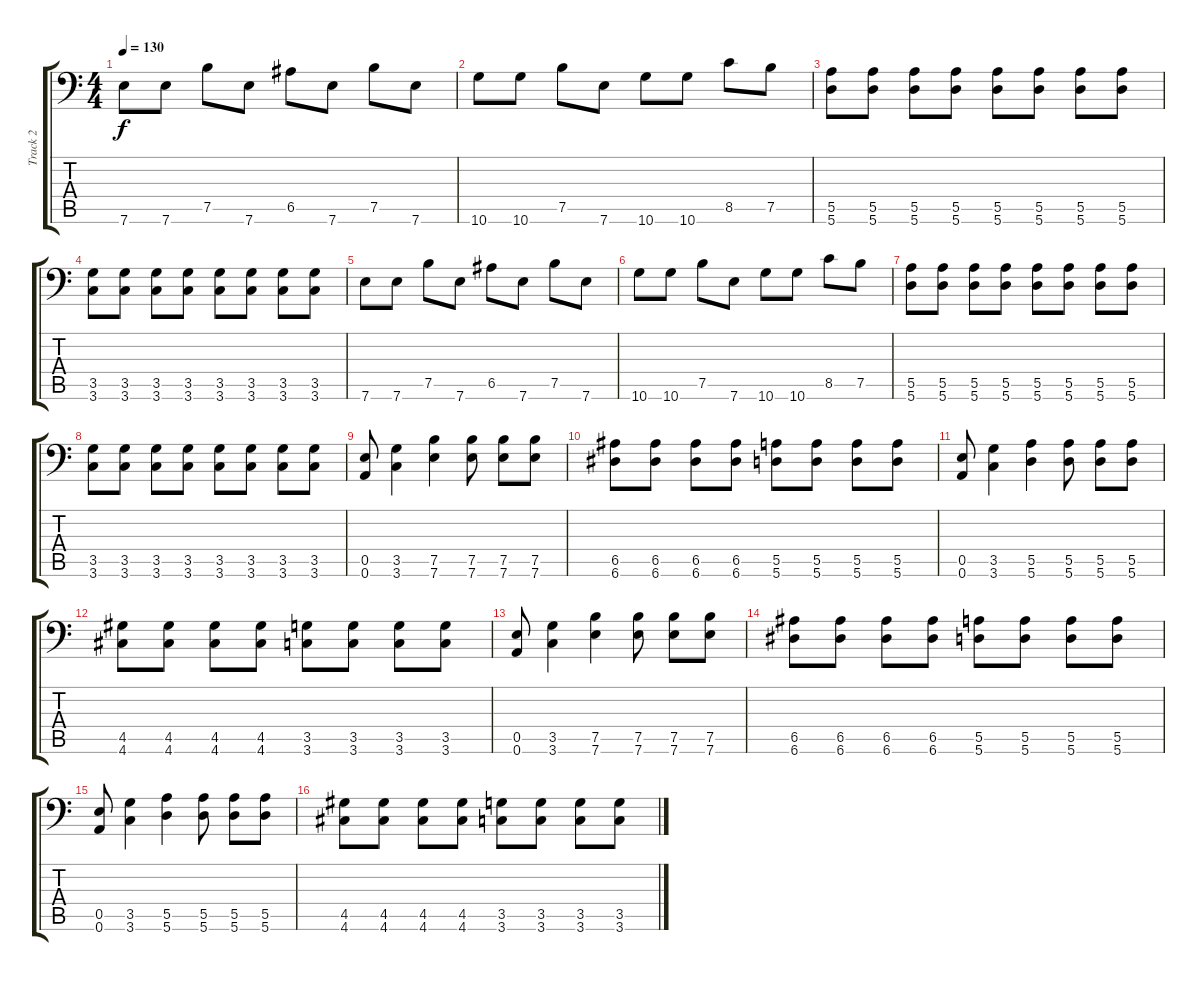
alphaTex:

\track ("Track 2" "Track 2") {instrument distortionguitar}
\staff {score tabs}
\tuning (B3 Gb3 D3 A2 E2 A1) {hide}
\ts (4 4)
\tempo 130
\clef f4
\ks c
7.6.8{dy f} 7.6.8 7.5.8 7.6.8 6.5.8 7.6.8 7.5.8 7.6.8 |
10.6.8 10.6.8 7.5.8 7.6.8 10.6.8 10.6.8 8.5.8 7.5.8 |
(5.5 5.6).8 (5.5 5.6).8 (5.5 5.6).8 (5.5 5.6).8 (5.5 5.6).8 (5.5 5.6).8 (5.5 5.6).8 (5.5 5.6).8 |
(3.5 3.6).8 (3.5 3.6).8 (3.5 3.6).8 (3.5 3.6).8 (3.5 3.6).8 (3.5 3.6).8 (3.5 3.6).8 (3.5 3.6).8 |
7.6.8 7.6.8 7.5.8 7.6.8 6.5.8 7.6.8 7.5.8 7.6.8 |
10.6.8 10.6.8 7.5.8 7.6.8 10.6.8 10.6.8 8.5.8 7.5.8 |
(5.5 5.6).8 (5.5 5.6).8 (5.5 5.6).8 (5.5 5.6).8 (5.5 5.6).8 (5.5 5.6).8 (5.5 5.6).8 (5.5 5.6).8 |
(3.5 3.6).8 (3.5 3.6).8 (3.5 3.6).8 (3.5 3.6).8 (3.5 3.6).8 (3.5 3.6).8 (3.5 3.6).8 (3.5 3.6).8 |
(0.5 0.6).8 (3.5 3.6).4 (7.5 7.6).4 (7.5 7.6).8 (7.5 7.6).8 (7.5 7.6).8 |
(6.5 6.6).8 (6.5 6.6).8 (6.5 6.6).8 (6.5 6.6).8 (5.5 5.6).8 (5.5 5.6).8 (5.5 5.6).8 (5.5 5.6).8 |
(0.5 0.6).8 (3.5 3.6).4 (5.5 5.6).4 (5.5 5.6).8 (5.5 5.6).8 (5.5 5.6).8 |
(4.5 4.6).8 (4.5 4.6).8 (4.5 4.6).8 (4.5 4.6).8 (3.5 3.6).8 (3.5 3.6).8 (3.5 3.6).8 (3.5 3.6).8 |
(0.5 0.6).8 (3.5 3.6).4 (7.5 7.6).4 (7.5 7.6).8 (7.5 7.6).8 (7.5 7.6).8 |
(6.5 6.6).8 (6.5 6.6).8 (6.5 6.6).8 (6.5 6.6).8 (5.5 5.6).8 (5.5 5.6).8 (5.5 5.6).8 (5.5 5.6).8 |
(0.5 0.6).8 (3.5 3.6).4 (5.5 5.6).4 (5.5 5.6).8 (5.5 5.6).8 (5.5 5.6).8 |
(4.5 4.6).8 (4.5 4.6).8 (4.5 4.6).8 (4.5 4.6).8 (3.5 3.6).8 (3.5 3.6).8 (3.5 3.6).8 (3.5 3.6).8
